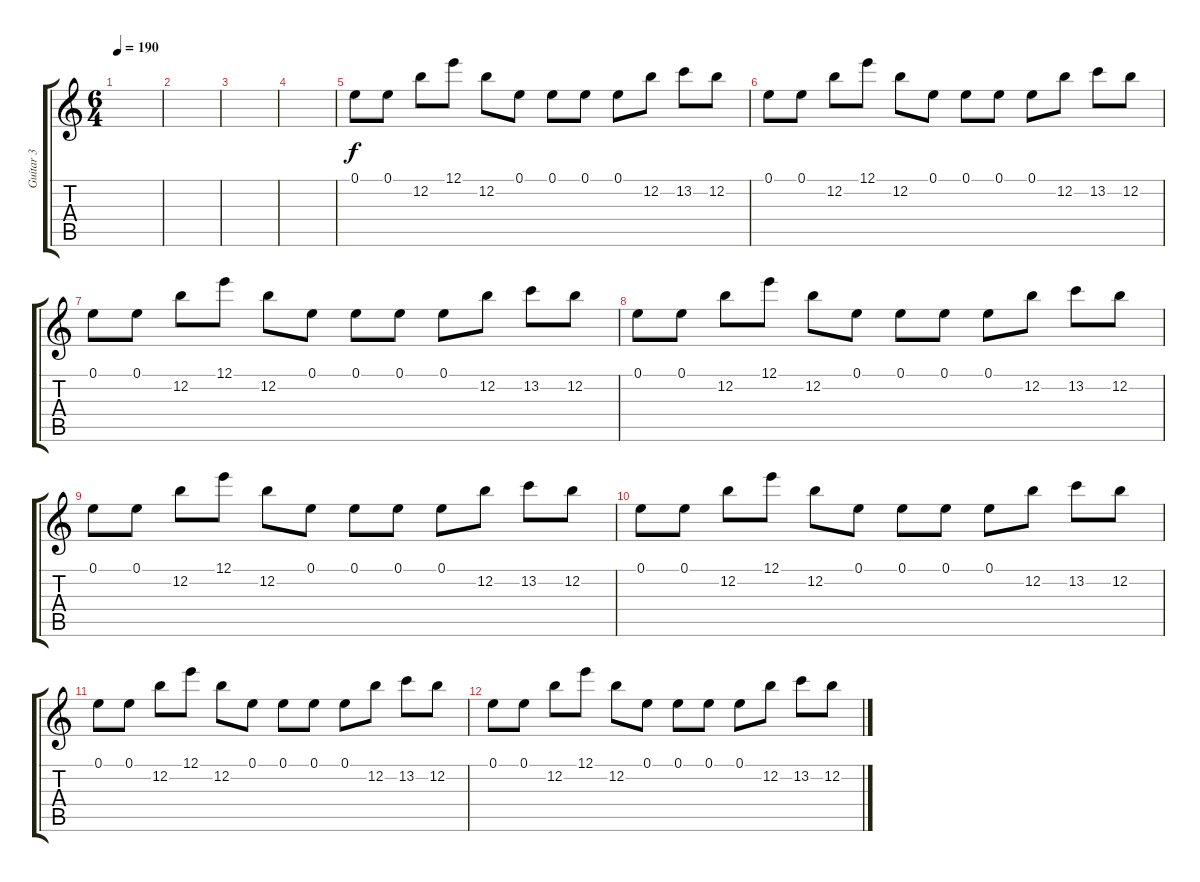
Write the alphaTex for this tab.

\track ("Guitar 3" "Guitar 3") {instrument overdrivenguitar}
\staff {score tabs}
\tuning (E4 B3 G3 D3 A2 E2) {hide}
\ts (6 4)
\tempo 190
\clef g2
\ks c
|
|
|
|
0.1.8{volume 14 instrument overdrivenguitar} 0.1.8 12.2.8 12.1.8 12.2.8 0.1.8 0.1.8 0.1.8 0.1.8 12.2.8 13.2.8 12.2.8 |
0.1.8 0.1.8 12.2.8 12.1.8 12.2.8 0.1.8 0.1.8 0.1.8 0.1.8 12.2.8 13.2.8 12.2.8 |
0.1.8 0.1.8 12.2.8 12.1.8 12.2.8 0.1.8 0.1.8 0.1.8 0.1.8 12.2.8 13.2.8 12.2.8 |
0.1.8 0.1.8 12.2.8 12.1.8 12.2.8 0.1.8 0.1.8 0.1.8 0.1.8 12.2.8 13.2.8 12.2.8 |
0.1.8 0.1.8 12.2.8 12.1.8 12.2.8 0.1.8 0.1.8 0.1.8 0.1.8 12.2.8 13.2.8 12.2.8 |
0.1.8 0.1.8 12.2.8 12.1.8 12.2.8 0.1.8 0.1.8 0.1.8 0.1.8 12.2.8 13.2.8 12.2.8 |
0.1.8 0.1.8 12.2.8 12.1.8 12.2.8 0.1.8 0.1.8 0.1.8 0.1.8 12.2.8 13.2.8 12.2.8 |
0.1.8 0.1.8 12.2.8 12.1.8 12.2.8 0.1.8 0.1.8 0.1.8 0.1.8 12.2.8 13.2.8 12.2.8
